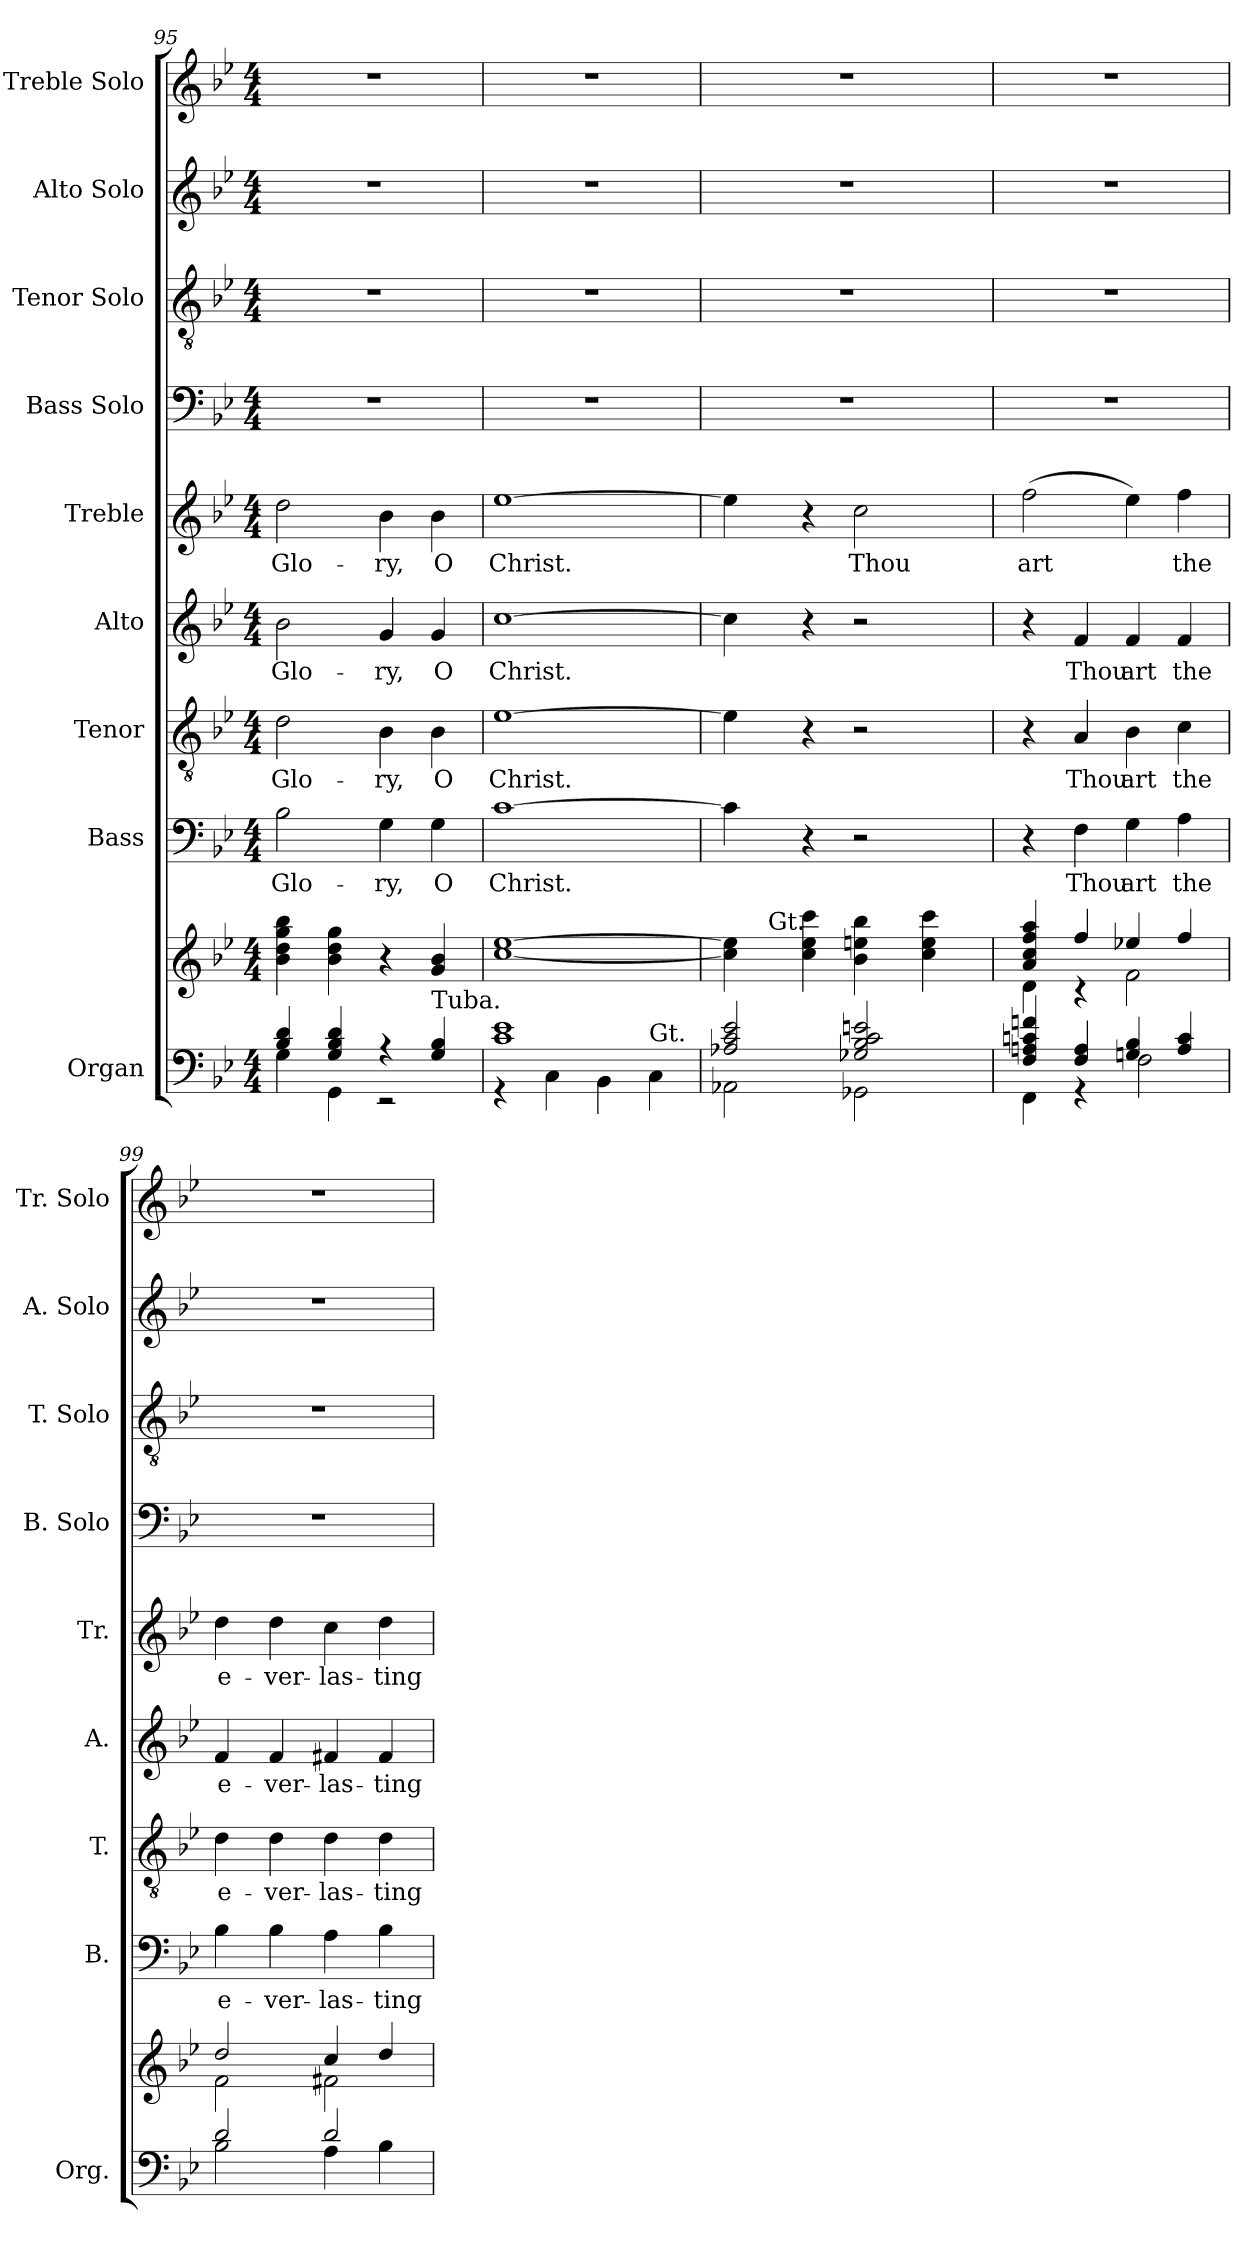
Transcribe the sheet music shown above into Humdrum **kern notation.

**kern	**kern	**kern	**text	**kern	**text	**kern	**text	**kern	**text	**kern	**kern	**kern	**kern
*part9	*part9	*part8	*part8	*part7	*part7	*part6	*part6	*part5	*part5	*part4	*part3	*part2	*part1
*staff10	*staff9	*staff8	*staff8	*staff7	*staff7	*staff6	*staff6	*staff5	*staff5	*staff4	*staff3	*staff2	*staff1
*I"Organ	*	*I"Bass	*	*I"Tenor	*	*I"Alto	*	*I"Treble	*	*I"Bass Solo	*I"Tenor Solo	*I"Alto Solo	*I"Treble Solo
*I'Org.	*	*I'B.	*	*I'T.	*	*I'A.	*	*I'Tr.	*	*I'B. Solo	*I'T. Solo	*I'A. Solo	*I'Tr. Solo
!!LO:LB:g=z
*clefF4	*clefG2	*clefF4	*	*clefGv2	*	*clefG2	*	*clefG2	*	*clefF4	*clefGv2	*clefG2	*clefG2
*	*	*	*	*ITrd7c12	*	*	*	*	*	*	*ITrd7c12	*	*
*k[b-e-]	*k[b-e-]	*k[b-e-]	*	*k[b-e-]	*	*k[b-e-]	*	*k[b-e-]	*	*k[b-e-]	*k[b-e-]	*k[b-e-]	*k[b-e-]
*B-:	*B-:	*B-:	*	*B-:	*	*B-:	*	*B-:	*	*B-:	*B-:	*B-:	*B-:
*M4/4	*M4/4	*M4/4	*	*M4/4	*	*M4/4	*	*M4/4	*	*M4/4	*M4/4	*M4/4	*M4/4
=95	=95	=95	=95	=95	=95	=95	=95	=95	=95	=95	=95	=95	=95
*^	*	*	*	*	*	*	*	*	*	*	*	*	*
!	!	!	!	!LO:LY:b:color=#000000	!	!	!	!	!	!	!	!	!	!
!	!	!	!	!	!	!LO:LY:b:color=#000000	!	!	!	!	!	!	!	!
!	!	!	!	!	!	!	!	!LO:LY:b:color=#000000	!	!	!	!	!	!
!	!	!	!	!	!	!	!	!	!	!LO:LY:b:color=#000000	!	!	!	!
4B-i/ 4di	4Gi\	4b-i\ 4ddi 4ggi 4bb-i	2B-i\	Glo-	2Di\	Glo-	2b-i\	Glo-	2ddi\	Glo-	1r	1r	1r	1r
4Gi/ 4B-i 4di	4GGi\	4b-i\ 4ddi 4ggi	.	.	.	.	.	.	.	.	.	.	.	.
!	!	!	!	!LO:LY:b:color=#000000	!	!	!	!	!	!	!	!	!	!
!	!	!	!	!	!	!LO:LY:b:color=#000000	!	!	!	!	!	!	!	!
!	!	!	!	!	!	!	!	!LO:LY:b:color=#000000	!	!	!	!	!	!
!	!	!	!	!	!	!	!	!	!	!LO:LY:b:color=#000000	!	!	!	!
4r	2r	4r	4Gi\	-ry,	4BB-i\	-ry,	4gi/	-ry,	4b-i\	-ry,	.	.	.	.
!	!	!	!	!LO:LY:b:color=#000000	!	!	!	!	!	!	!	!	!	!
!	!	!	!	!	!	!LO:LY:b:color=#000000	!	!	!	!	!	!	!	!
!	!	!	!	!	!	!	!	!LO:LY:b:color=#000000	!	!	!	!	!	!
!LO:TX:a:t=Tuba.	!	!	!	!	!	!	!	!	!	!	!	!	!	!
!	!	!	!	!	!	!	!	!	!	!LO:LY:b:color=#000000	!	!	!	!
4Gi/ 4B-i	.	4gi/ 4b-i	4Gi\	O	4BB-i\	O	4gi/	O	4b-i\	O	.	.	.	.
=96	=96	=96	=96	=96	=96	=96	=96	=96	=96	=96	=96	=96	=96	=96
!	!	!	!	!LO:LY:b:color=#000000	!	!	!	!	!	!	!	!	!	!
!	!	!	!	!	!	!LO:LY:b:color=#000000	!	!	!	!	!	!	!	!
!	!	!	!	!	!	!	!	!LO:LY:b:color=#000000	!	!	!	!	!	!
!	!	!	!	!	!	!	!	!	!	!LO:LY:b:color=#000000	!	!	!	!
1ci 1e-i	4r	[1cci [1ee-i	[1ci	Christ.	[1E-i	Christ.	[1cci	Christ.	[1ee-i	Christ.	1r	1r	1r	1r
.	4Ci\	.	.	.	.	.	.	.	.	.	.	.	.	.
.	4BB-i\	.	.	.	.	.	.	.	.	.	.	.	.	.
!	!LO:TX:a:t=Gt.	!	!	!	!	!	!	!	!	!	!	!	!	!
.	4Ci\	.	.	.	.	.	.	.	.	.	.	.	.	.
=97	=97	=97	=97	=97	=97	=97	=97	=97	=97	=97	=97	=97	=97	=97
*	*	*^	*	*	*	*	*	*	*	*	*	*	*	*
2A-Xi/ 2ci 2e-i	2AA-Xi\	4cci\] 4ee-i]	16ryy	4ci\]	.	4E-i\]	.	4cci\]	.	4ee-i\]	.	1r	1r	1r	1r
.	.	.	32...ryy	.	.	.	.	.	.	.	.	.	.	.	.
!	!	!	!LO:TX:a:t=Gt.	!	!	!	!	!	!	!	!	!	!	!	!
.	.	.	2ryy	.	.	.	.	.	.	.	.	.	.	.	.
.	.	4cci\ 4ee-i 4ccci	.	4r	.	4r	.	4r	.	4r	.	.	.	.	.
!	!	!	!	!	!	!	!	!	!	!	!LO:LY:b:color=#000000	!	!	!	!
2G-Xi/ 2B-i 2ci 2eni	2GG-Xi\	4b-i\ 4eeni 4bb-i	.	2r	.	2r	.	2r	.	2cci\	Thou	.	.	.	.
.	.	.	4ryy	.	.	.	.	.	.	.	.	.	.	.	.
.	.	4cci\ 4eei 4ccci	.	.	.	.	.	.	.	.	.	.	.	.	.
.	.	.	8ryy	.	.	.	.	.	.	.	.	.	.	.	.
.	.	.	256ryy	.	.	.	.	.	.	.	.	.	.	.	.
=98	=98	=98	=98	=98	=98	=98	=98	=98	=98	=98	=98	=98	=98	=98	=98
!	!	!	!	!	!	!	!	!	!	!	!LO:LY:b:color=#000000	!	!	!	!
4Fi/ 4Ani 4cni 4fni	4FFi\	4ai/ 4cci 4ffi 4aai	4di\	4r	.	4r	.	4r	.	(2ffi\	art	1r	1r	1r	1r
!	!	!	!	!	!LO:LY:b:color=#000000	!	!	!	!	!	!	!	!	!	!
!	!	!	!	!	!	!	!LO:LY:b:color=#000000	!	!	!	!	!	!	!	!
!	!	!	!	!	!	!	!	!	!LO:LY:b:color=#000000	!	!	!	!	!	!
4Fi/ 4Ai	4r	4ffi/	4r	4Fi\	Thou	4AAi/	Thou	4fi/	Thou	.	.	.	.	.	.
!	!	!	!	!	!LO:LY:b:color=#000000	!	!	!	!	!	!	!	!	!	!
!	!	!	!	!	!	!	!LO:LY:b:color=#000000	!	!	!	!	!	!	!	!
!	!	!	!	!	!	!	!	!	!LO:LY:b:color=#000000	!	!	!	!	!	!
4Gni/ 4B-i	2Fi\	4ee-Xi/	2fi\	4Gi\	art	4BB-i\	art	4fi/	art	4ee-i\)	.	.	.	.	.
!	!	!	!	!	!LO:LY:b:color=#000000	!	!	!	!	!	!	!	!	!	!
!	!	!	!	!	!	!	!LO:LY:b:color=#000000	!	!	!	!	!	!	!	!
!	!	!	!	!	!	!	!	!	!LO:LY:b:color=#000000	!	!	!	!	!	!
!	!	!	!	!	!	!	!	!	!	!	!LO:LY:b:color=#000000	!	!	!	!
4Ai/ 4ci	.	4ffi/	.	4Ai\	the	4Ci\	the	4fi/	the	4ffi\	the	.	.	.	.
=99	=99	=99	=99	=99	=99	=99	=99	=99	=99	=99	=99	=99	=99	=99	=99
!	!	!	!	!	!LO:LY:b:color=#000000	!	!	!	!	!	!	!	!	!	!
!	!	!	!	!	!	!	!LO:LY:b:color=#000000	!	!	!	!	!	!	!	!
!	!	!	!	!	!	!	!	!	!LO:LY:b:color=#000000	!	!	!	!	!	!
!	!	!	!	!	!	!	!	!	!	!	!LO:LY:b:color=#000000	!	!	!	!
2di/	2B-i\	2ddi/	2fi\	4B-i\	e-	4Di\	e-	4fi/	e-	4ddi\	e-	1r	1r	1r	1r
!	!	!	!	!	!LO:LY:b:color=#000000	!	!	!	!	!	!	!	!	!	!
!	!	!	!	!	!	!	!LO:LY:b:color=#000000	!	!	!	!	!	!	!	!
!	!	!	!	!	!	!	!	!	!LO:LY:b:color=#000000	!	!	!	!	!	!
!	!	!	!	!	!	!	!	!	!	!	!LO:LY:b:color=#000000	!	!	!	!
.	.	.	.	4B-i\	-ver-	4Di\	-ver-	4fi/	-ver-	4ddi\	-ver-	.	.	.	.
!	!	!	!	!	!LO:LY:b:color=#000000	!	!	!	!	!	!	!	!	!	!
!	!	!	!	!	!	!	!LO:LY:b:color=#000000	!	!	!	!	!	!	!	!
!	!	!	!	!	!	!	!	!	!LO:LY:b:color=#000000	!	!	!	!	!	!
!	!	!	!	!	!	!	!	!	!	!	!LO:LY:b:color=#000000	!	!	!	!
2di/	4Ai\	4cci/	2f#Xi\	4Ai\	-las-	4Di\	-las-	4f#Xi/	-las-	4cci\	-las-	.	.	.	.
!	!	!	!	!	!LO:LY:b:color=#000000	!	!	!	!	!	!	!	!	!	!
!	!	!	!	!	!	!	!LO:LY:b:color=#000000	!	!	!	!	!	!	!	!
!	!	!	!	!	!	!	!	!	!LO:LY:b:color=#000000	!	!	!	!	!	!
!	!	!	!	!	!	!	!	!	!	!	!LO:LY:b:color=#000000	!	!	!	!
.	4B-i\	4ddi/	.	4B-i\	-ting	4Di\	-ting	4f#i/	-ting	4ddi\	-ting	.	.	.	.
*v	*v	*	*	*	*	*	*	*	*	*	*	*	*	*	*
*	*v	*v	*	*	*	*	*	*	*	*	*	*	*	*
=	=	=	=	=	=	=	=	=	=	=	=	=	=
*-	*-	*-	*-	*-	*-	*-	*-	*-	*-	*-	*-	*-	*-
